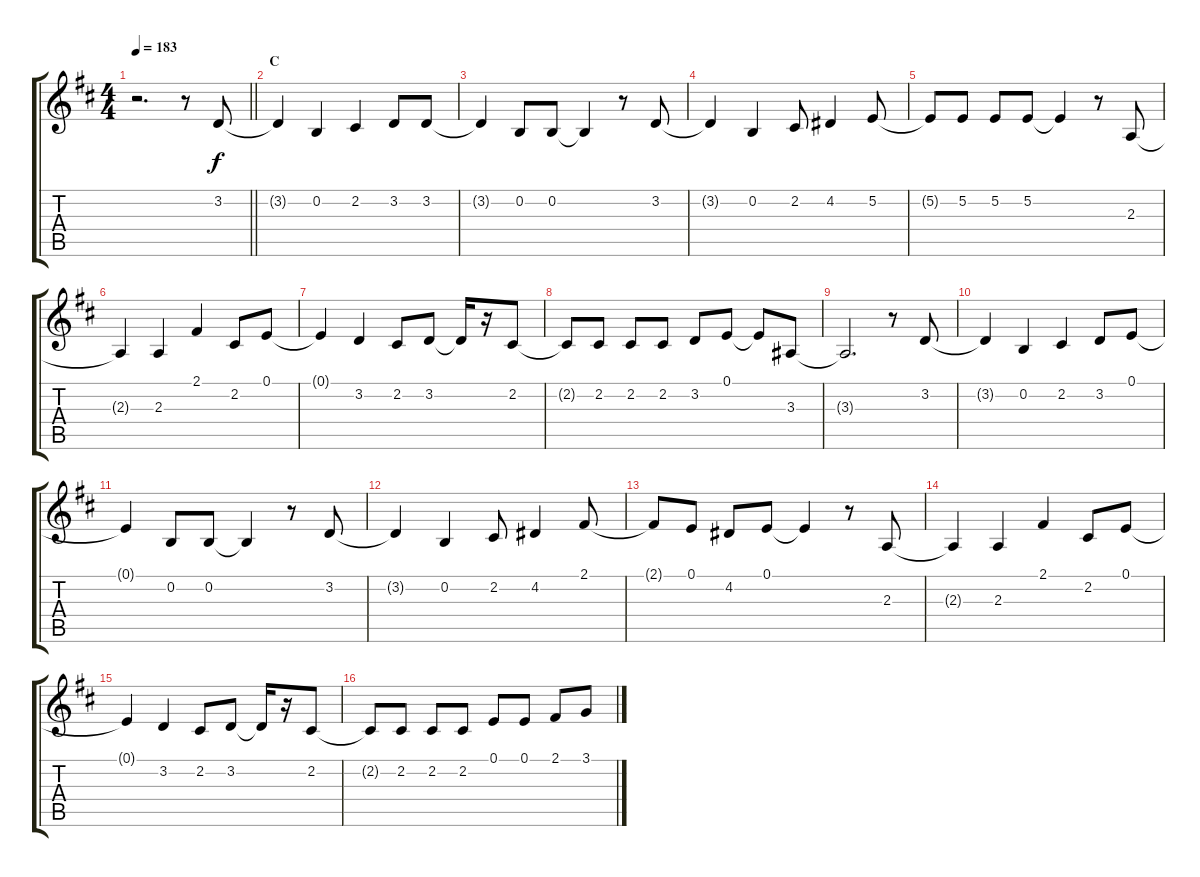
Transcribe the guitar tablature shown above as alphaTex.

\track "" {instrument tenorsax}
\staff {score tabs}
\tuning (E4 B3 G3 D3 A2 E2) {hide}
\ts (4 4)
\tempo 183
\clef g2
\barLineRight lightlight
\ks d
r.2{d dy f} r.8 3.2.8 |
\section ("" "C")
3.2{t}.4 0.2.4 2.2.4 3.2.8 3.2.8 |
3.2{t}.4 0.2.8 0.2.8 0.2{t}.4 r.8 3.2.8 |
3.2{t}.4 0.2.4 2.2.8 4.2.4 5.2.8 |
5.2{t}.8 5.2.8 5.2.8 5.2.8 5.2{t}.4 r.8 2.3.8 |
2.3{t}.4 2.3.4 2.1.4 2.2.8 0.1.8 |
0.1{t}.4 3.2.4 2.2.8 3.2.8 3.2{t}.16 r.16 2.2.8 |
2.2{t}.8 2.2.8 2.2.8 2.2.8 3.2.8 0.1.8 0.1{t}.8 3.3.8 |
3.3{t}.2{d} r.8 3.2.8 |
3.2{t}.4 0.2.4 2.2.4 3.2.8 0.1.8 |
0.1{t}.4 0.2.8 0.2.8 0.2{t}.4 r.8 3.2.8 |
3.2{t}.4 0.2.4 2.2.8 4.2.4 2.1.8 |
2.1{t}.8 0.1.8 4.2.8 0.1.8 0.1{t}.4 r.8 2.3.8 |
2.3{t}.4 2.3.4 2.1.4 2.2.8 0.1.8 |
0.1{t}.4 3.2.4 2.2.8 3.2.8 3.2{t}.16 r.16 2.2.8 |
2.2{t}.8 2.2.8 2.2.8 2.2.8 0.1.8 0.1.8 2.1.8 3.1.8
